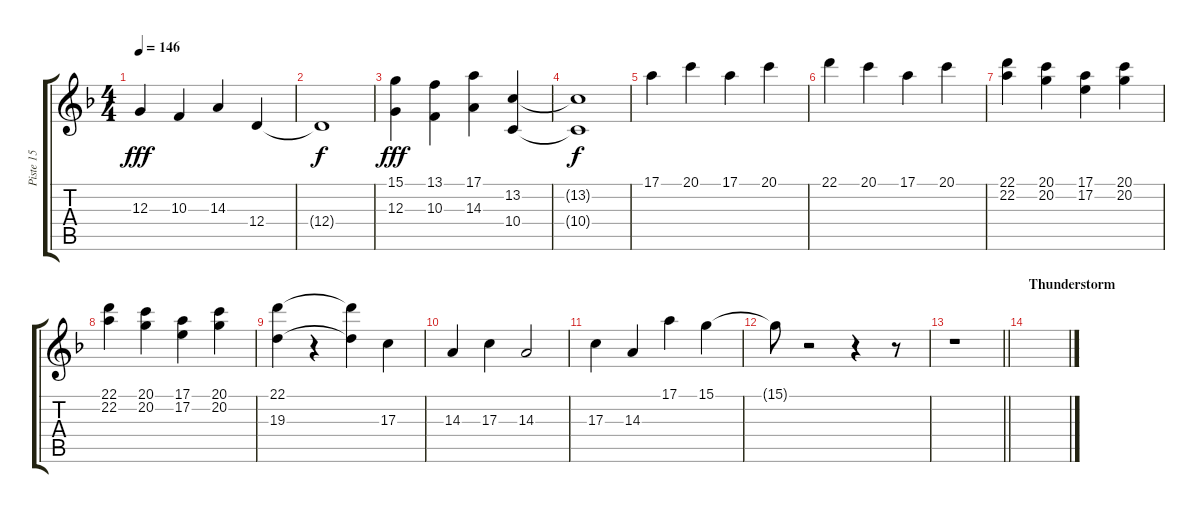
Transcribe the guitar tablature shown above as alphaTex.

\track ("Piste 15" "Piste 15") {instrument trumpet}
\staff {score tabs}
\tuning (E4 B3 G3 D3 A2 D2) {hide}
\ts (4 4)
\tempo 146
\clef g2
\ks f
12.3.4{dy fff} 10.3.4 14.3.4 12.4.4 |
12.4{t}.1{dy f} |
(15.1 12.3).4{dy fff} (13.1 10.3).4 (17.1 14.3).4 (13.2 10.4).4 |
(13.2{t} 10.4{t}).1{dy f} |
17.1.4 20.1.4 17.1.4 20.1.4 |
22.1.4 20.1.4 17.1.4 20.1.4 |
(22.1 22.2).4 (20.1 20.2).4 (17.1 17.2).4 (20.1 20.2).4 |
(22.1 22.2).4 (20.1 20.2).4 (17.1 17.2).4 (20.1 20.2).4 |
(22.1 19.3).4 r.4 (22.1{t} 19.3{t}).4 17.3.4 |
14.3.4 17.3.4 14.3.2 |
17.3.4 14.3.4 17.1.4 15.1.4 |
15.1{t}.8 r.2 r.4 r.8 |
\barLineRight lightlight
r.1 |
\section ("" "Thunderstorm")
